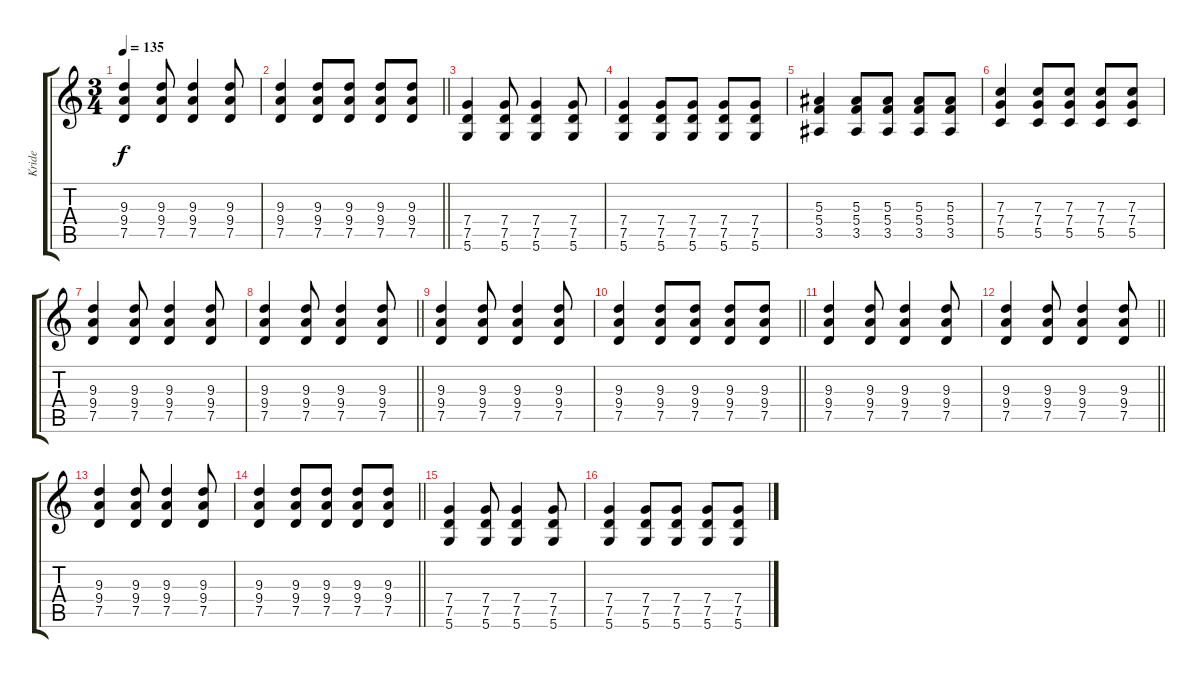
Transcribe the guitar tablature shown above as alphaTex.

\track ("Kride" "Kride") {instrument distortionguitar}
\staff {score tabs}
\tuning (D4 A3 F3 C3 G2 D2) {hide}
\ts (3 4)
\tempo 135
\clef g2
\ks c
(9.3 9.4 7.5).4{dy f} (9.3 9.4 7.5).8 (9.3 9.4 7.5).4 (9.3 9.4 7.5).8 |
\barLineRight lightlight
(9.3 9.4 7.5).4 (9.3 9.4 7.5).8 (9.3 9.4 7.5).8 (9.3 9.4 7.5).8 (9.3 9.4 7.5).8 |
(7.4 7.5 5.6).4 (7.4 7.5 5.6).8 (7.4 7.5 5.6).4 (7.4 7.5 5.6).8 |
(7.4 7.5 5.6).4 (7.4 7.5 5.6).8 (7.4 7.5 5.6).8 (7.4 7.5 5.6).8 (7.4 7.5 5.6).8 |
(5.3 5.4 3.5).4 (5.3 5.4 3.5).8 (5.3 5.4 3.5).8 (5.3 5.4 3.5).8 (5.3 5.4 3.5).8 |
(7.3 7.4 5.5).4 (7.3 7.4 5.5).8 (7.3 7.4 5.5).8 (7.3 7.4 5.5).8 (7.3 7.4 5.5).8 |
(9.3 9.4 7.5).4 (9.3 9.4 7.5).8 (9.3 9.4 7.5).4 (9.3 9.4 7.5).8 |
\barLineRight lightlight
(9.3 9.4 7.5).4 (9.3 9.4 7.5).8 (9.3 9.4 7.5).4 (9.3 9.4 7.5).8 |
(9.3 9.4 7.5).4 (9.3 9.4 7.5).8 (9.3 9.4 7.5).4 (9.3 9.4 7.5).8 |
\barLineRight lightlight
(9.3 9.4 7.5).4 (9.3 9.4 7.5).8 (9.3 9.4 7.5).8 (9.3 9.4 7.5).8 (9.3 9.4 7.5).8 |
(9.3 9.4 7.5).4 (9.3 9.4 7.5).8 (9.3 9.4 7.5).4 (9.3 9.4 7.5).8 |
\barLineRight lightlight
(9.3 9.4 7.5).4 (9.3 9.4 7.5).8 (9.3 9.4 7.5).4 (9.3 9.4 7.5).8 |
(9.3 9.4 7.5).4 (9.3 9.4 7.5).8 (9.3 9.4 7.5).4 (9.3 9.4 7.5).8 |
\barLineRight lightlight
(9.3 9.4 7.5).4 (9.3 9.4 7.5).8 (9.3 9.4 7.5).8 (9.3 9.4 7.5).8 (9.3 9.4 7.5).8 |
(7.4 7.5 5.6).4 (7.4 7.5 5.6).8 (7.4 7.5 5.6).4 (7.4 7.5 5.6).8 |
(7.4 7.5 5.6).4 (7.4 7.5 5.6).8 (7.4 7.5 5.6).8 (7.4 7.5 5.6).8 (7.4 7.5 5.6).8
